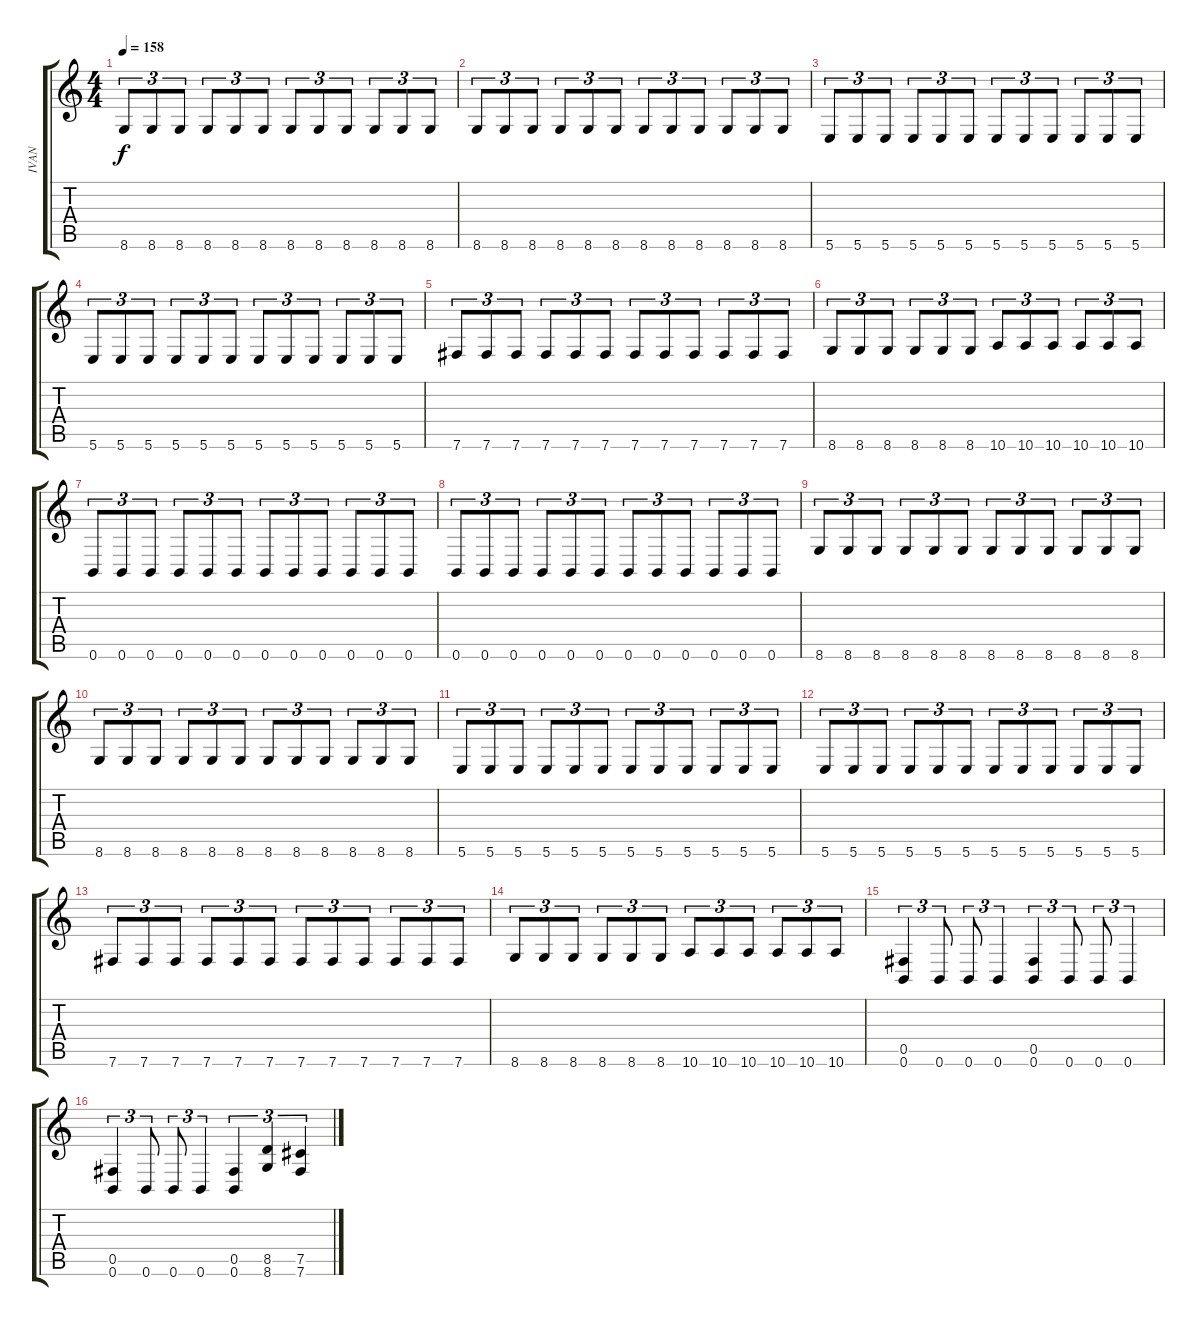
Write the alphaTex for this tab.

\track ("IVAN" "IVAN") {instrument distortionguitar}
\staff {score tabs}
\tuning (Db4 Ab3 E3 B2 Gb2 B1) {hide}
\ts (4 4)
\tempo 158
\clef g2
\ks c
8.6.8{tu (3 2) dy f} 8.6.8{tu (3 2)} 8.6.8{tu (3 2)} 8.6.8{tu (3 2)} 8.6.8{tu (3 2)} 8.6.8{tu (3 2)} 8.6.8{tu (3 2)} 8.6.8{tu (3 2)} 8.6.8{tu (3 2)} 8.6.8{tu (3 2)} 8.6.8{tu (3 2)} 8.6.8{tu (3 2)} |
8.6.8{tu (3 2)} 8.6.8{tu (3 2)} 8.6.8{tu (3 2)} 8.6.8{tu (3 2)} 8.6.8{tu (3 2)} 8.6.8{tu (3 2)} 8.6.8{tu (3 2)} 8.6.8{tu (3 2)} 8.6.8{tu (3 2)} 8.6.8{tu (3 2)} 8.6.8{tu (3 2)} 8.6.8{tu (3 2)} |
5.6.8{tu (3 2)} 5.6.8{tu (3 2)} 5.6.8{tu (3 2)} 5.6.8{tu (3 2)} 5.6.8{tu (3 2)} 5.6.8{tu (3 2)} 5.6.8{tu (3 2)} 5.6.8{tu (3 2)} 5.6.8{tu (3 2)} 5.6.8{tu (3 2)} 5.6.8{tu (3 2)} 5.6.8{tu (3 2)} |
5.6.8{tu (3 2)} 5.6.8{tu (3 2)} 5.6.8{tu (3 2)} 5.6.8{tu (3 2)} 5.6.8{tu (3 2)} 5.6.8{tu (3 2)} 5.6.8{tu (3 2)} 5.6.8{tu (3 2)} 5.6.8{tu (3 2)} 5.6.8{tu (3 2)} 5.6.8{tu (3 2)} 5.6.8{tu (3 2)} |
7.6.8{tu (3 2)} 7.6.8{tu (3 2)} 7.6.8{tu (3 2)} 7.6.8{tu (3 2)} 7.6.8{tu (3 2)} 7.6.8{tu (3 2)} 7.6.8{tu (3 2)} 7.6.8{tu (3 2)} 7.6.8{tu (3 2)} 7.6.8{tu (3 2)} 7.6.8{tu (3 2)} 7.6.8{tu (3 2)} |
8.6.8{tu (3 2)} 8.6.8{tu (3 2)} 8.6.8{tu (3 2)} 8.6.8{tu (3 2)} 8.6.8{tu (3 2)} 8.6.8{tu (3 2)} 10.6.8{tu (3 2)} 10.6.8{tu (3 2)} 10.6.8{tu (3 2)} 10.6.8{tu (3 2)} 10.6.8{tu (3 2)} 10.6.8{tu (3 2)} |
0.6.8{tu (3 2)} 0.6.8{tu (3 2)} 0.6.8{tu (3 2)} 0.6.8{tu (3 2)} 0.6.8{tu (3 2)} 0.6.8{tu (3 2)} 0.6.8{tu (3 2)} 0.6.8{tu (3 2)} 0.6.8{tu (3 2)} 0.6.8{tu (3 2)} 0.6.8{tu (3 2)} 0.6.8{tu (3 2)} |
0.6.8{tu (3 2)} 0.6.8{tu (3 2)} 0.6.8{tu (3 2)} 0.6.8{tu (3 2)} 0.6.8{tu (3 2)} 0.6.8{tu (3 2)} 0.6.8{tu (3 2)} 0.6.8{tu (3 2)} 0.6.8{tu (3 2)} 0.6.8{tu (3 2)} 0.6.8{tu (3 2)} 0.6.8{tu (3 2)} |
8.6.8{tu (3 2)} 8.6.8{tu (3 2)} 8.6.8{tu (3 2)} 8.6.8{tu (3 2)} 8.6.8{tu (3 2)} 8.6.8{tu (3 2)} 8.6.8{tu (3 2)} 8.6.8{tu (3 2)} 8.6.8{tu (3 2)} 8.6.8{tu (3 2)} 8.6.8{tu (3 2)} 8.6.8{tu (3 2)} |
8.6.8{tu (3 2)} 8.6.8{tu (3 2)} 8.6.8{tu (3 2)} 8.6.8{tu (3 2)} 8.6.8{tu (3 2)} 8.6.8{tu (3 2)} 8.6.8{tu (3 2)} 8.6.8{tu (3 2)} 8.6.8{tu (3 2)} 8.6.8{tu (3 2)} 8.6.8{tu (3 2)} 8.6.8{tu (3 2)} |
5.6.8{tu (3 2)} 5.6.8{tu (3 2)} 5.6.8{tu (3 2)} 5.6.8{tu (3 2)} 5.6.8{tu (3 2)} 5.6.8{tu (3 2)} 5.6.8{tu (3 2)} 5.6.8{tu (3 2)} 5.6.8{tu (3 2)} 5.6.8{tu (3 2)} 5.6.8{tu (3 2)} 5.6.8{tu (3 2)} |
5.6.8{tu (3 2)} 5.6.8{tu (3 2)} 5.6.8{tu (3 2)} 5.6.8{tu (3 2)} 5.6.8{tu (3 2)} 5.6.8{tu (3 2)} 5.6.8{tu (3 2)} 5.6.8{tu (3 2)} 5.6.8{tu (3 2)} 5.6.8{tu (3 2)} 5.6.8{tu (3 2)} 5.6.8{tu (3 2)} |
7.6.8{tu (3 2)} 7.6.8{tu (3 2)} 7.6.8{tu (3 2)} 7.6.8{tu (3 2)} 7.6.8{tu (3 2)} 7.6.8{tu (3 2)} 7.6.8{tu (3 2)} 7.6.8{tu (3 2)} 7.6.8{tu (3 2)} 7.6.8{tu (3 2)} 7.6.8{tu (3 2)} 7.6.8{tu (3 2)} |
8.6.8{tu (3 2)} 8.6.8{tu (3 2)} 8.6.8{tu (3 2)} 8.6.8{tu (3 2)} 8.6.8{tu (3 2)} 8.6.8{tu (3 2)} 10.6.8{tu (3 2)} 10.6.8{tu (3 2)} 10.6.8{tu (3 2)} 10.6.8{tu (3 2)} 10.6.8{tu (3 2)} 10.6.8{tu (3 2)} |
(0.5 0.6).4{tu (3 2)} 0.6.8{tu (3 2)} 0.6.8{tu (3 2)} 0.6.4{tu (3 2)} (0.5 0.6).4{tu (3 2)} 0.6.8{tu (3 2)} 0.6.8{tu (3 2)} 0.6.4{tu (3 2)} |
(0.5 0.6).4{tu (3 2)} 0.6.8{tu (3 2)} 0.6.8{tu (3 2)} 0.6.4{tu (3 2)} (0.5 0.6).4{tu (3 2)} (8.5 8.6).4{tu (3 2)} (7.5 7.6).4{tu (3 2)}
